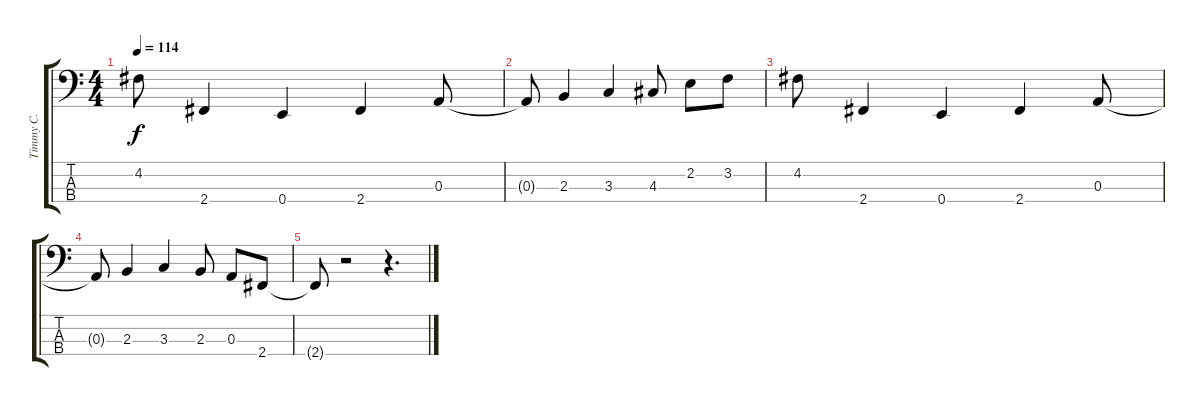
\track ("Timmy C." "Timmy C.") {instrument electricbassfinger}
\staff {score tabs}
\tuning (G2 D2 A1 E1) {hide}
\ts (4 4)
\tempo 114
\clef f4
\ks c
4.2.8{dy f} 2.4.4 0.4.4 2.4.4 0.3.8 |
0.3{t}.8 2.3.4 3.3.4 4.3.8 2.2.8 3.2.8 |
4.2.8 2.4.4 0.4.4 2.4.4 0.3.8 |
0.3{t}.8 2.3.4 3.3.4 2.3.8 0.3.8 2.4.8 |
2.4{t}.8 r.2 r.4{d}
